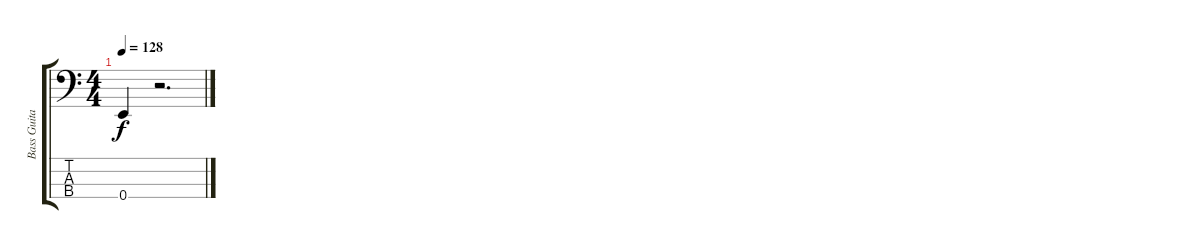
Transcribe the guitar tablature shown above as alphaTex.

\track ("Bass Guitar" "Bass Guita") {instrument electricbasspick}
\staff {score tabs}
\tuning (G2 D2 A1 E1) {hide}
\ts (4 4)
\tempo 128
\clef f4
\ks c
0.4.4{dy f} r.2{d}
